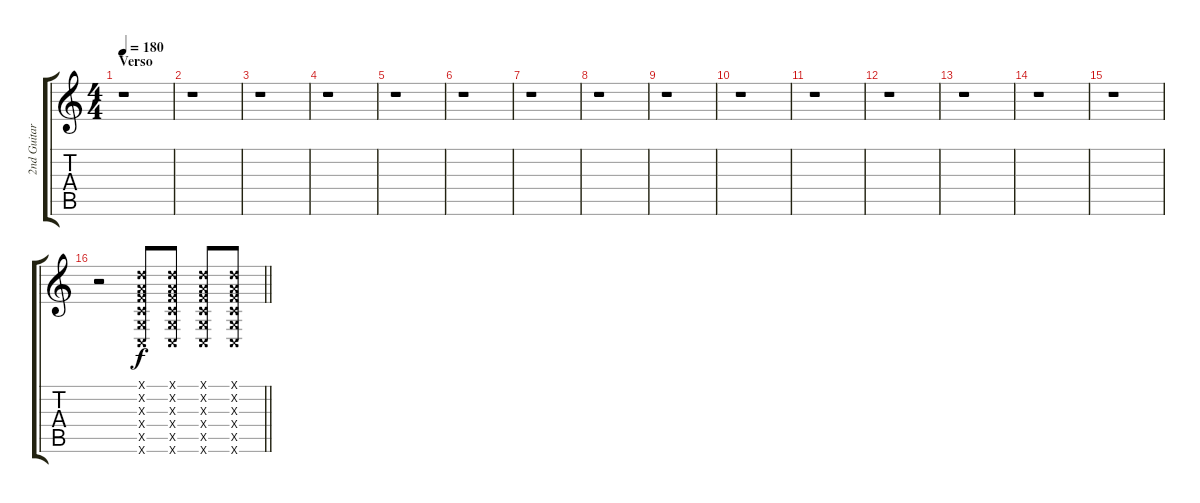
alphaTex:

\track ("2nd Guitar" "2nd Guitar") {instrument distortionguitar}
\staff {score tabs}
\tuning (D4 A3 F3 C3 G2 C2) {hide}
\ts (4 4)
\section ("" "Verso")
\tempo 180
\clef g2
\ks c
r.1{dy f} |
r.1 |
r.1 |
r.1 |
r.1 |
r.1 |
r.1 |
r.1 |
r.1 |
r.1 |
r.1 |
r.1 |
r.1 |
r.1 |
r.1 |
\barLineRight lightlight
r.2 (0.1{x} 0.2{x} 0.3{x} 0.4{x} 0.5{x} 0.6{x}).8 (0.1{x} 0.2{x} 0.3{x} 0.4{x} 0.5{x} 0.6{x}).8 (0.1{x} 0.2{x} 0.3{x} 0.4{x} 0.5{x} 0.6{x}).8 (0.1{x} 0.2{x} 0.3{x} 0.4{x} 0.5{x} 0.6{x}).8
